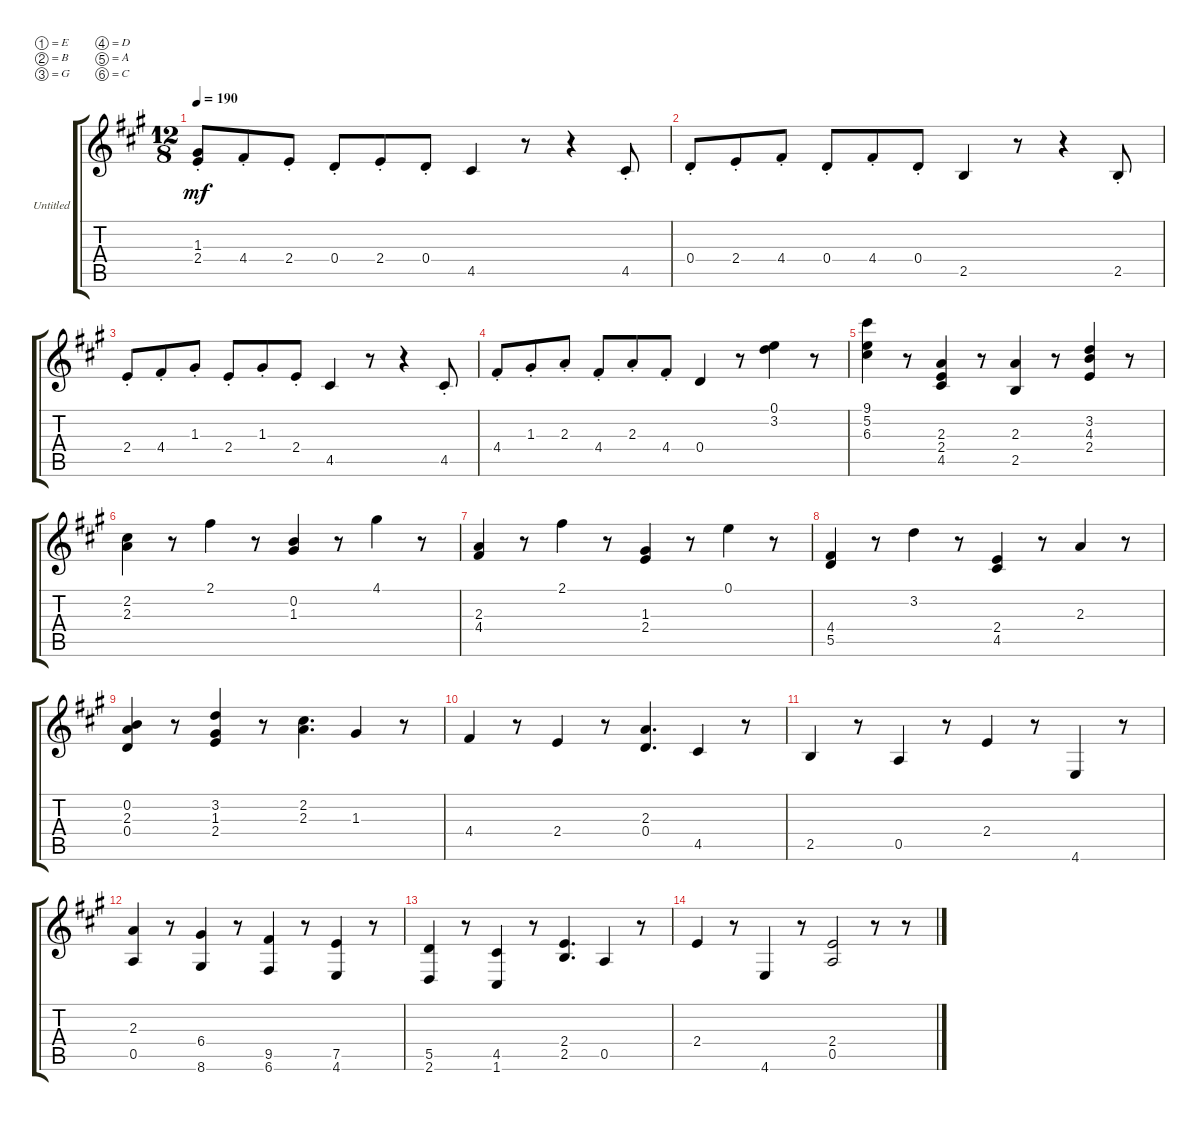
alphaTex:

\bracketExtendMode groupsimilarinstruments
\firstSystemTrackNameOrientation horizontal
\otherSystemsTrackNameOrientation horizontal
\track ("Untitled" "Untitled") {instrument distortionguitar}
\staff {score tabs}
\tuning (E4 B3 G3 D3 A2 C2)
\ts (12 8)
\tempo 190
\clef g2
\ks a
(1.3{st} 2.4{st}).8{dy mf} 4.4{st}.8 2.4{st}.8 0.4{st}.8 2.4{st}.8 0.4{st}.8 4.5.4 r.8 r.4 4.5{st}.8 |
0.4{st}.8 2.4{st}.8 4.4{st}.8 0.4{st}.8 4.4{st}.8 0.4{st}.8 2.5.4 r.8 r.4 2.5{st}.8 |
2.4{st}.8 4.4{st}.8 1.3{st}.8 2.4{st}.8 1.3{st}.8 2.4{st}.8 4.5.4 r.8 r.4 4.5{st}.8 |
4.4{st}.8 1.3{st}.8 2.3{st}.8 4.4{st}.8 2.3{st}.8 4.4{st}.8 0.4.4 r.8 (0.1 3.2).4 r.8 |
(9.1 5.2 6.3).4 r.8 (2.3 2.4 4.5).4 r.8 (2.3 2.5).4 r.8 (3.2 4.3 2.4).4 r.8 |
(2.2 2.3).4 r.8 2.1.4 r.8 (0.2 1.3).4 r.8 4.1.4 r.8 |
(2.3 4.4).4 r.8 2.1.4 r.8 (1.3 2.4).4 r.8 0.1.4 r.8 |
(4.4 5.5).4 r.8 3.2.4 r.8 (2.4 4.5).4 r.8 2.3.4 r.8 |
(0.2 2.3 0.4).4 r.8 (3.2 1.3 2.4).4 r.8 (2.2 2.3).4{d} 1.3.4 r.8 |
4.4.4 r.8 2.4.4 r.8 (2.3 0.4).4{d} 4.5.4 r.8 |
2.5.4 r.8 0.5.4 r.8 2.4.4 r.8 4.6.4 r.8 |
(2.3 0.5).4 r.8 (6.4 8.6).4 r.8 (9.5 6.6).4 r.8 (7.5 4.6).4 r.8 |
(5.5 2.6).4 r.8 (4.5 1.6).4 r.8 (2.4 2.5).4{d} 0.5.4 r.8 |
2.4.4 r.8 4.6.4 r.8 (2.4 0.5).2 r.8 r.8
